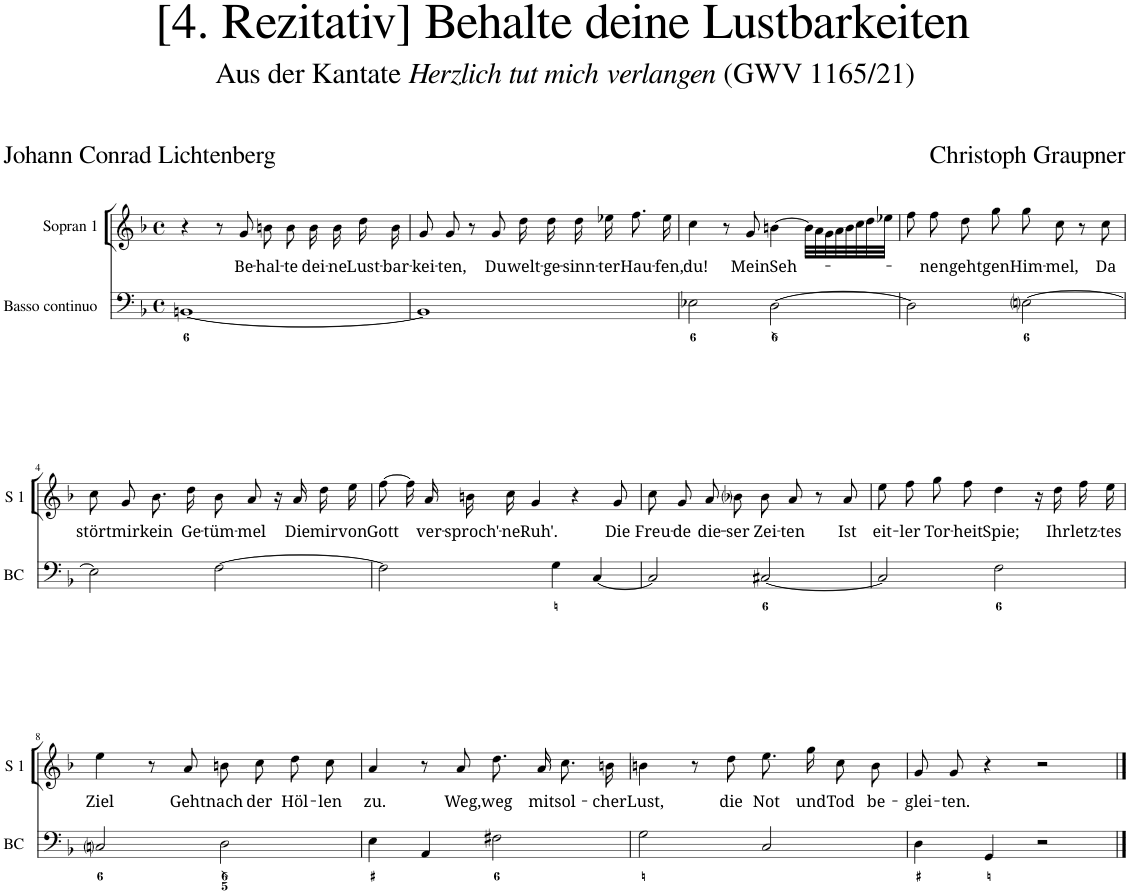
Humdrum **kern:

**kern	**kern	**text
*part2	*part1	*part1
*staff2	*staff1	*staff1
*I"Basso continuo	*I"Sopran 1	*
*I'BC	*I'S 1	*
*clefF4	*clefG2	*
*Trd7c12	*	*
*k[b-]	*k[b-]	*
*F:	*F:	*
*M4/4	*M4/4	*
*met(c)	*met(c)	*
=	=	=
[1BBn	4r	.
.	8r	.
!	!	!LO:LY:b
.	8g/	Be-
!	!	!LO:LY:b
.	8bn\	-hal-
!	!	!LO:LY:b
.	8b\	-te
!	!	!LO:LY:b
.	16b\	dei-
!	!	!LO:LY:b
.	16b\	-ne
!	!	!LO:LY:b
.	16dd\	Lust-
!	!	!LO:LY:b
.	16b\	-bar-
=1	=1	=1
!	!	!LO:LY:b
1BB]	8g/	-kei-
!	!	!LO:LY:b
.	8g/	-ten,
.	8r	.
!	!	!LO:LY:b
.	8g/	Du
!	!	!LO:LY:b
.	16dd\	welt-
!	!	!LO:LY:b
.	16dd\	-ge-
!	!	!LO:LY:b
.	16dd\	-sinn-
!	!	!LO:LY:b
.	16ee-X\	-ter
!	!	!LO:LY:b
.	8.ff\	Hau-
!	!	!LO:LY:b
.	16ee-\	-fen,
=2	=2	=2
!	!	!LO:LY:b
2E-X\	4cc\	du!
.	8r	.
!	!	!LO:LY:b
.	8g/	Mein
!	!	!LO:LY:b
[2D\	[4bn\	Seh-
.	32b\LLL]	.
.	32a\	.
.	32g\	.
.	32a\	.
.	32b\	.
.	32cc\	.
.	32dd\	.
.	32ee-X\JJJ	.
=3	=3	=3
2D\]	8ff\	.
!	!	!LO:LY:b
.	8ff\	-nen
!	!	!LO:LY:b
.	8dd\	geht
!	!	!LO:LY:b
.	8gg\	gen
!	!	!LO:LY:b
[2Eni\	8gg\	Him-
!	!	!LO:LY:b
.	8cc\	-mel,
.	8r	.
!	!	!LO:LY:b
.	8cc\	Da
!!LO:LB:g=z
=4	=4	=4
!	!	!LO:LY:b
2E\]	8cc\	stört
!	!	!LO:LY:b
.	8g/	mir
!	!	!LO:LY:b
.	8.b-\	kein
!	!	!LO:LY:b
.	16dd\	Ge-
!	!	!LO:LY:b
[2F\	8b-\	-tüm-
!	!	!LO:LY:b
.	8a/	-mel
.	16r	.
!	!	!LO:LY:b
.	16a/	Die
!	!	!LO:LY:b
.	16dd\	mir
!	!	!LO:LY:b
.	16ee\	von
=5	=5	=5
!	!	!LO:LY:b
2F\]	[8ff\	Gott
.	16ff\]	.
!	!	!LO:LY:b
.	16a/	ver-
!	!	!LO:LY:b
.	16bn\	-sproch'-
!	!	!LO:LY:b
.	16cc\	-ne
!	!	!LO:LY:b
.	4g/	Ruh'.
4G\	.	.
.	4r	.
[4C/	.	.
!	!	!LO:LY:b
.	8g/	Die
=6	=6	=6
!	!	!LO:LY:b
2C/]	8cc\	Freu-
!	!	!LO:LY:b
.	8g/	-de
!	!	!LO:LY:b
.	8a/	die-
!	!	!LO:LY:b
.	8b-i\	-ser
!	!	!LO:LY:b
[2C#X/	8b-\	Zei-
!	!	!LO:LY:b
.	8a/	-ten
.	8r	.
!	!	!LO:LY:b
.	8a/	Ist
=7	=7	=7
!	!	!LO:LY:b
2C#/]	8ee\	eit-
!	!	!LO:LY:b
.	8ff\	-ler
!	!	!LO:LY:b
.	8gg\	Tor-
!	!	!LO:LY:b
.	8ff\	-heit
!	!	!LO:LY:b
2F\	4dd\	Spie;
.	16r	.
!	!	!LO:LY:b
.	16dd\	Ihr
!	!	!LO:LY:b
.	16ff\	letz-
!	!	!LO:LY:b
.	16ee\	-tes
!!LO:LB:g=z
=8	=8	=8
!	!	!LO:LY:b
2Cni/	4ee\	Ziel
.	8r	.
!	!	!LO:LY:b
.	8a/	Geht
!	!	!LO:LY:b
2D\	8bn\	nach
!	!	!LO:LY:b
.	8cc\	der
!	!	!LO:LY:b
.	8dd\	Höl-
!	!	!LO:LY:b
.	8cc\	-len
=9	=9	=9
!	!	!LO:LY:b
4E\	4a/	zu.
4AA/	8r	.
!	!	!LO:LY:b
.	8a/	Weg,
!	!	!LO:LY:b
2F#X\	8.dd\	weg
!	!	!LO:LY:b
.	16a/	mit
!	!	!LO:LY:b
.	8.cc\	sol-
!	!	!LO:LY:b
.	16bn\	-cher
=10	=10	=10
!	!	!LO:LY:b
2G\	4bn\	Lust,
.	8r	.
!	!	!LO:LY:b
.	8dd\	die
!	!	!LO:LY:b
2C/	8.ee\	Not
!	!	!LO:LY:b
.	16gg\	und
!	!	!LO:LY:b
.	8cc\	Tod
!	!	!LO:LY:b
.	8b\	be-
=11	=11	=11
!	!	!LO:LY:b
4D\	8g/	-glei-
!	!	!LO:LY:b
.	8g/	-ten.
4GG/	4r	.
2r	2r	.
==	==	==
*-	*-	*-
